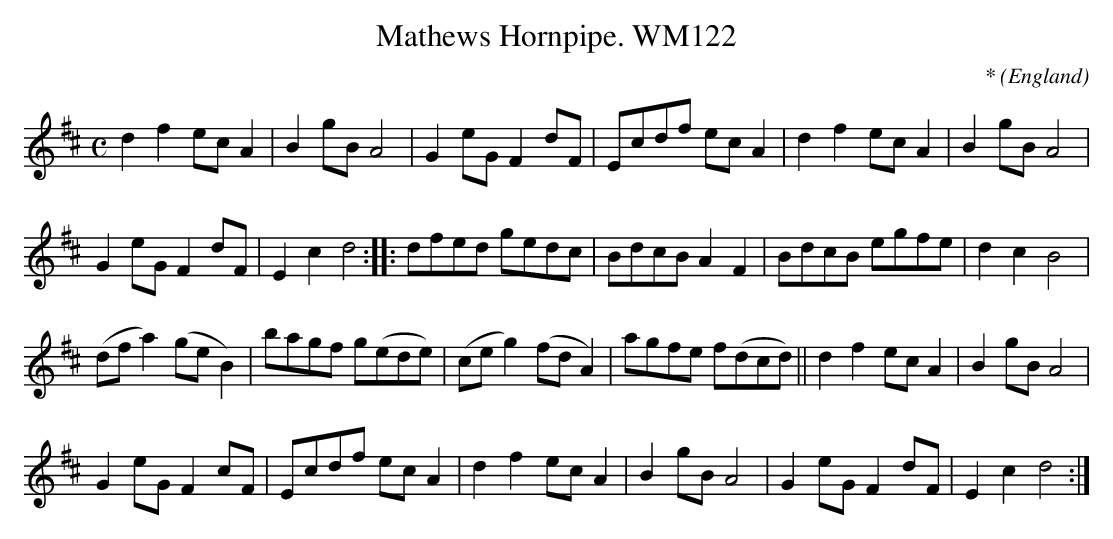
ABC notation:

X:1
T:Mathews Hornpipe. WM122
M:C
L:1/8
C:*
O:England
W:
K:D
d2f2ecA2|B2gBA4|G2eGF2dF|Ecdf ecA2|
d2f2ecA2|B2gBA4|!G2eGF2dF|E2c2d4:|
|:dfed gedc|BdcBA2F2|BdcB egfe|d2c2B4|!
(df a2)(geB2)|bagf g(ede)|(ceg2)(fdA2)|agfe f(dcd)||
d2f2ecA2|B2gBA4|!G2eGF2cF|Ecdf ecA2|
d2f2ecA2|B2gBA4|G2eGF2dF|E2c2d4:|]
